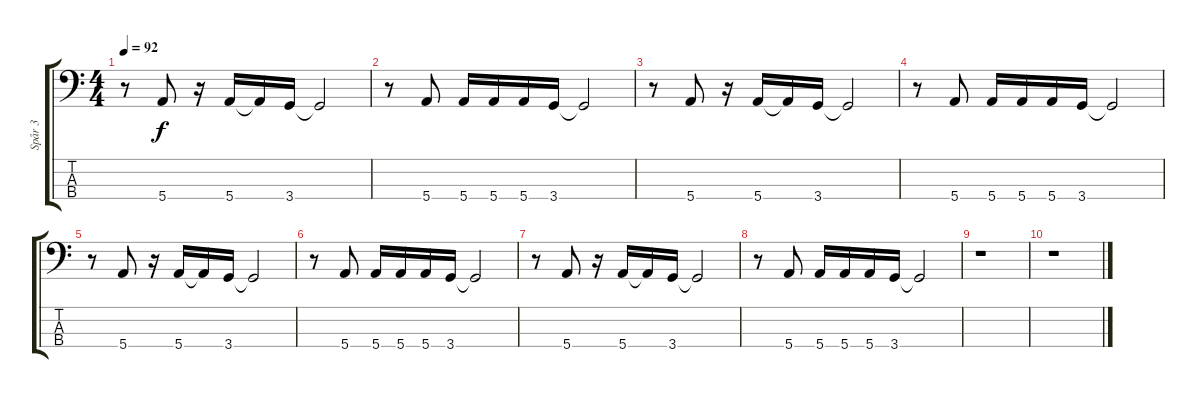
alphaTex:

\track ("Spår 3" "Spår 3") {instrument slapbass1}
\staff {score tabs}
\tuning (G2 D2 A1 E1) {hide}
\ts (4 4)
\tempo 92
\clef f4
\ks c
r.8{dy f} 5.4.8 r.16 5.4.16 5.4{t}.16 3.4.16 3.4{t}.2 |
r.8 5.4.8 5.4.16 5.4.16 5.4.16 3.4.16 3.4{t}.2 |
r.8 5.4.8 r.16 5.4.16 5.4{t}.16 3.4.16 3.4{t}.2 |
r.8 5.4.8 5.4.16 5.4.16 5.4.16 3.4.16 3.4{t}.2 |
r.8 5.4.8 r.16 5.4.16 5.4{t}.16 3.4.16 3.4{t}.2 |
r.8 5.4.8 5.4.16 5.4.16 5.4.16 3.4.16 3.4{t}.2 |
r.8 5.4.8 r.16 5.4.16 5.4{t}.16 3.4.16 3.4{t}.2 |
r.8 5.4.8 5.4.16 5.4.16 5.4.16 3.4.16 3.4{t}.2 |
r.1 |
r.1
